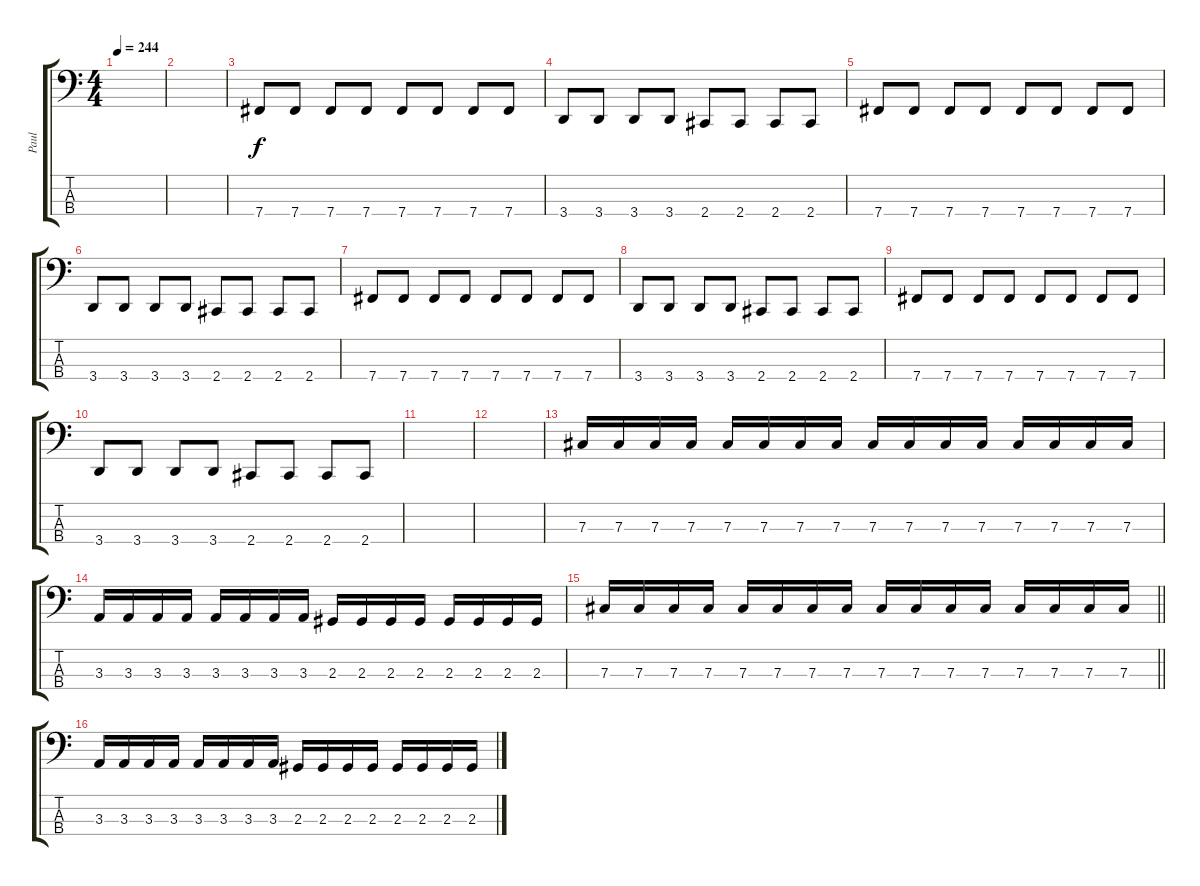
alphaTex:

\track ("Paul" "Paul") {instrument electricbasspick}
\staff {score tabs}
\tuning (E2 B1 Gb1 B0) {hide}
\ts (4 4)
\tempo 244
\clef f4
\ks c
|
|
7.4.8 7.4.8 7.4.8 7.4.8 7.4.8 7.4.8 7.4.8 7.4.8 |
3.4.8 3.4.8 3.4.8 3.4.8 2.4.8 2.4.8 2.4.8 2.4.8 |
7.4.8 7.4.8 7.4.8 7.4.8 7.4.8 7.4.8 7.4.8 7.4.8 |
3.4.8 3.4.8 3.4.8 3.4.8 2.4.8 2.4.8 2.4.8 2.4.8 |
7.4.8 7.4.8 7.4.8 7.4.8 7.4.8 7.4.8 7.4.8 7.4.8 |
3.4.8 3.4.8 3.4.8 3.4.8 2.4.8 2.4.8 2.4.8 2.4.8 |
7.4.8 7.4.8 7.4.8 7.4.8 7.4.8 7.4.8 7.4.8 7.4.8 |
3.4.8 3.4.8 3.4.8 3.4.8 2.4.8 2.4.8 2.4.8 2.4.8 |
|
|
7.3.16 7.3.16 7.3.16 7.3.16 7.3.16 7.3.16 7.3.16 7.3.16 7.3.16 7.3.16 7.3.16 7.3.16 7.3.16 7.3.16 7.3.16 7.3.16 |
3.3.16 3.3.16 3.3.16 3.3.16 3.3.16 3.3.16 3.3.16 3.3.16 2.3.16 2.3.16 2.3.16 2.3.16 2.3.16 2.3.16 2.3.16 2.3.16 |
\barLineRight lightlight
7.3.16 7.3.16 7.3.16 7.3.16 7.3.16 7.3.16 7.3.16 7.3.16 7.3.16 7.3.16 7.3.16 7.3.16 7.3.16 7.3.16 7.3.16 7.3.16 |
3.3.16 3.3.16 3.3.16 3.3.16 3.3.16 3.3.16 3.3.16 3.3.16 2.3.16 2.3.16 2.3.16 2.3.16 2.3.16 2.3.16 2.3.16 2.3.16
